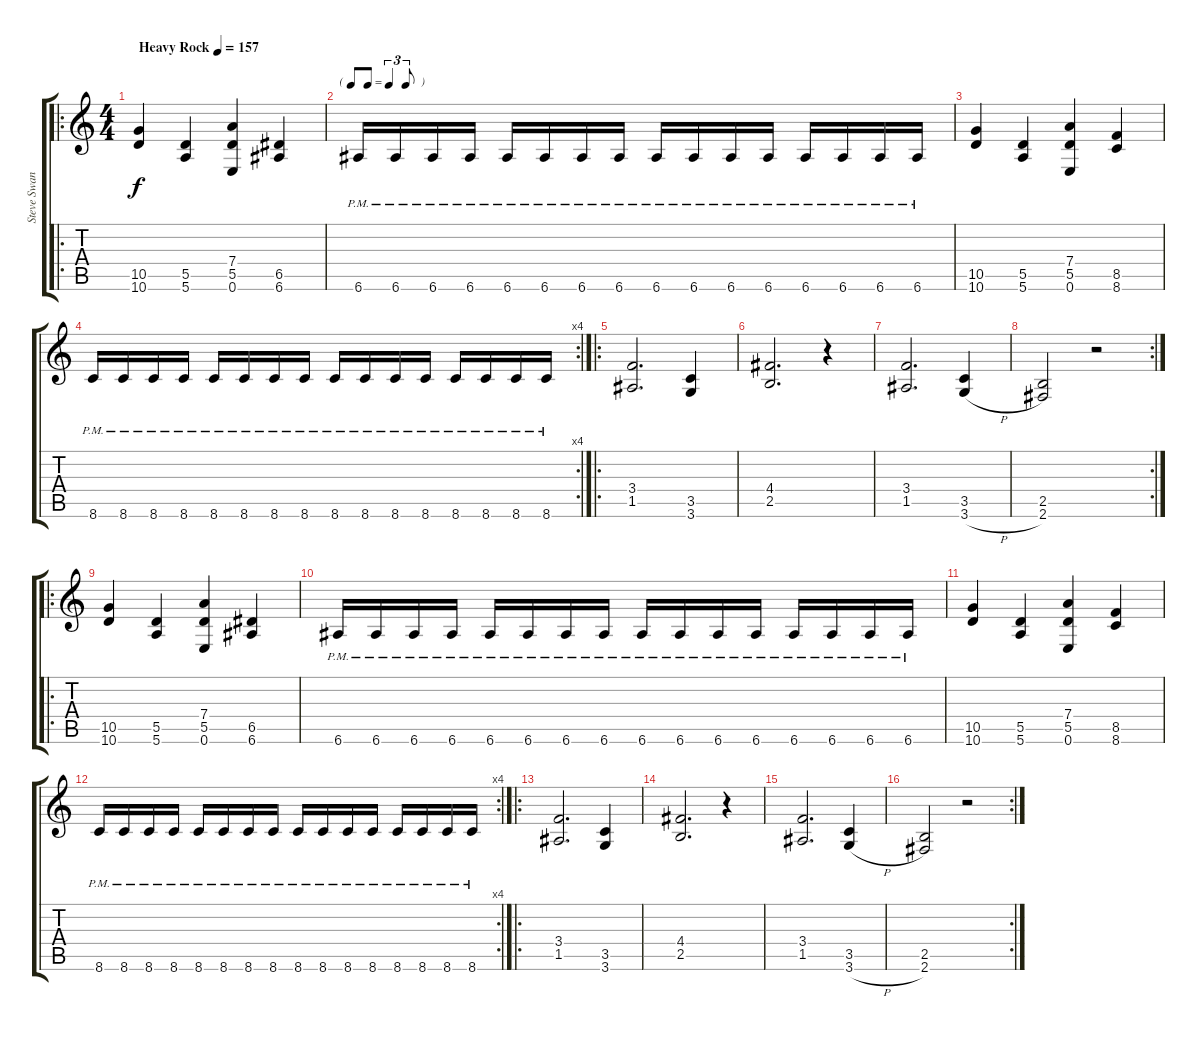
\track ("Steve Swanson" "Steve Swan") {instrument distortionguitar}
\staff {score tabs}
\tuning (E4 B3 G3 D3 A2 E2) {hide}
\ro
\ts (4 4)
\tempo (157 "Heavy Rock")
\clef g2
\ks c
(10.5 10.6).4{dy f instrument distortionguitar} (5.5 5.6).4 (7.4 5.5 0.6).4 (6.5 6.6).4 |
\tf triplet8th
6.6{pm}.16 6.6{pm}.16 6.6{pm}.16 6.6{pm}.16 6.6{pm}.16 6.6{pm}.16 6.6{pm}.16 6.6{pm}.16 6.6{pm}.16 6.6{pm}.16 6.6{pm}.16 6.6{pm}.16 6.6{pm}.16 6.6{pm}.16 6.6{pm}.16 6.6{pm}.16 |
(10.5 10.6).4 (5.5 5.6).4 (7.4 5.5 0.6).4 (8.5 8.6).4 |
\rc 4
8.6{pm}.16 8.6{pm}.16 8.6{pm}.16 8.6{pm}.16 8.6{pm}.16 8.6{pm}.16 8.6{pm}.16 8.6{pm}.16 8.6{pm}.16 8.6{pm}.16 8.6{pm}.16 8.6{pm}.16 8.6{pm}.16 8.6{pm}.16 8.6{pm}.16 8.6{pm}.16 |
\ro
(3.4 1.5).2{d} (3.5 3.6).4 |
(4.4 2.5).2{d} r.4 |
(3.4 1.5).2{d} (3.5 3.6{h}).4 |
\rc 2
(2.5 2.6).2 r.2 |
\ro
(10.5 10.6).4 (5.5 5.6).4 (7.4 5.5 0.6).4 (6.5 6.6).4 |
6.6{pm}.16 6.6{pm}.16 6.6{pm}.16 6.6{pm}.16 6.6{pm}.16 6.6{pm}.16 6.6{pm}.16 6.6{pm}.16 6.6{pm}.16 6.6{pm}.16 6.6{pm}.16 6.6{pm}.16 6.6{pm}.16 6.6{pm}.16 6.6{pm}.16 6.6{pm}.16 |
(10.5 10.6).4 (5.5 5.6).4 (7.4 5.5 0.6).4 (8.5 8.6).4 |
\rc 4
8.6{pm}.16 8.6{pm}.16 8.6{pm}.16 8.6{pm}.16 8.6{pm}.16 8.6{pm}.16 8.6{pm}.16 8.6{pm}.16 8.6{pm}.16 8.6{pm}.16 8.6{pm}.16 8.6{pm}.16 8.6{pm}.16 8.6{pm}.16 8.6{pm}.16 8.6{pm}.16 |
\ro
(3.4 1.5).2{d} (3.5 3.6).4 |
(4.4 2.5).2{d} r.4 |
(3.4 1.5).2{d} (3.5 3.6{h}).4 |
\rc 2
(2.5 2.6).2 r.2
